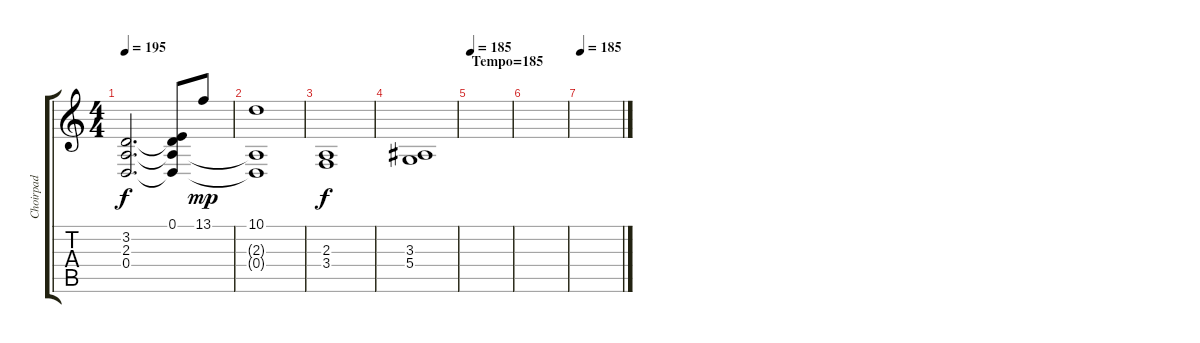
\track ("Choirpad" "Choirpad") {instrument pad4choir}
\staff {score tabs}
\tuning (E4 B3 G3 D3 A2 E2) {hide}
\ts (4 4)
\tempo 195
\clef g2
\ks c
(3.2 2.3 0.4).2{d dy f} (0.1 3.2{t} 2.3{t} 0.4{t}).8 13.1.8{dy mp} |
(10.1 2.3{t} 0.4{t}).1 |
(2.3 3.4).1{dy f} |
(3.3 5.4).1 |
\section ("" "Tempo=185")
\tempo 185
|
|
\tempo 185
